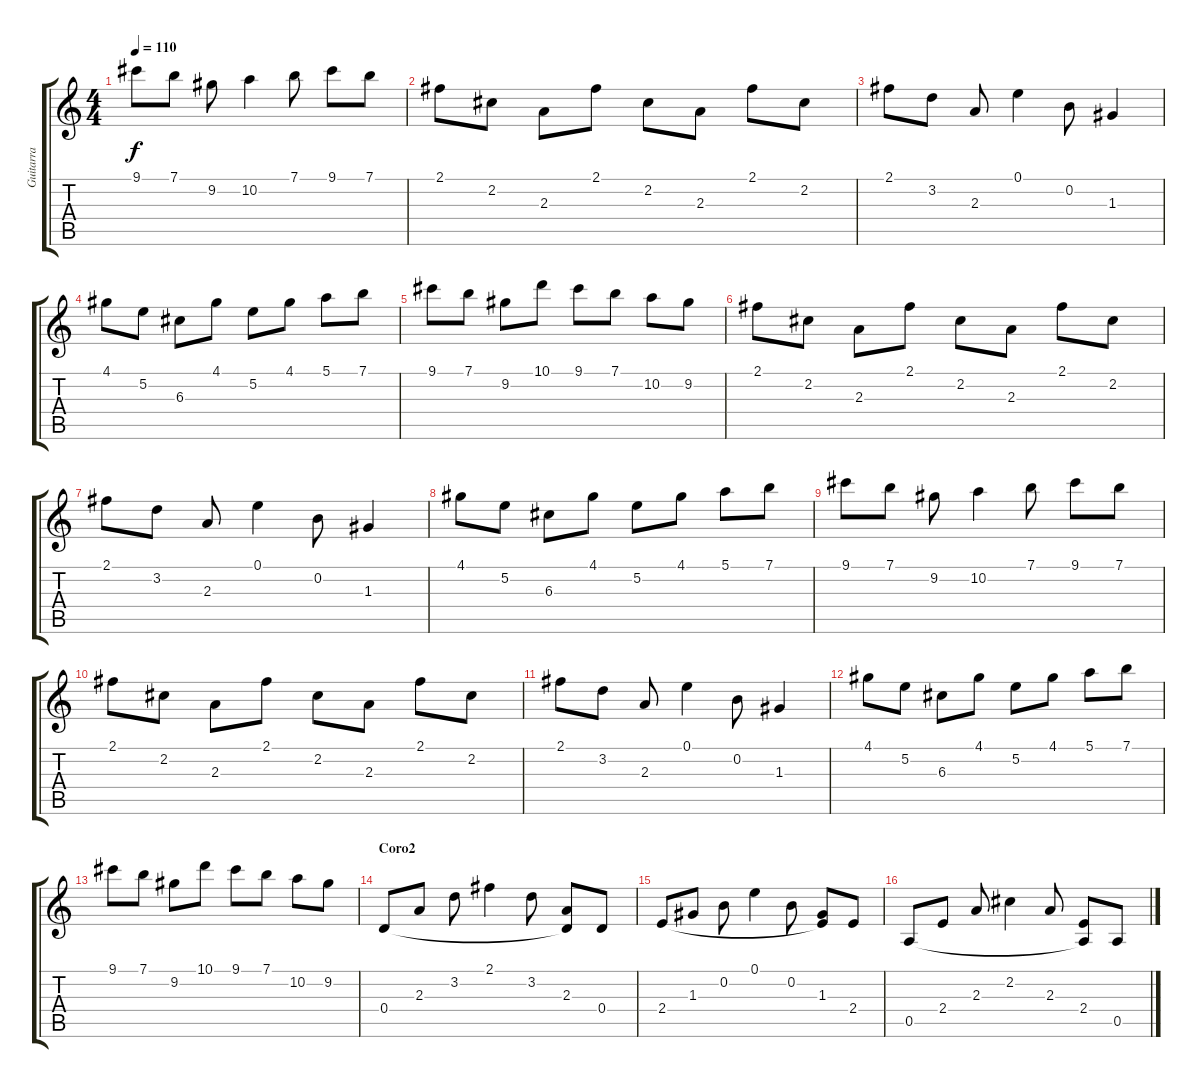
\track ("Guitarra" "Guitarra") {instrument acousticguitarsteel}
\staff {score tabs}
\tuning (E4 B3 G3 D3 A2 E2) {hide}
\ts (4 4)
\tempo 110
\clef g2
\ks c
9.1.8{dy f} 7.1.8 9.2.8 10.2.4 7.1.8 9.1.8 7.1.8 |
2.1.8 2.2.8 2.3.8 2.1.8 2.2.8 2.3.8 2.1.8 2.2.8 |
2.1.8 3.2.8 2.3.8 0.1.4 0.2.8 1.3.4 |
4.1.8 5.2.8 6.3.8 4.1.8 5.2.8 4.1.8 5.1.8 7.1.8 |
9.1.8 7.1.8 9.2.8 10.1.8 9.1.8 7.1.8 10.2.8 9.2.8 |
2.1.8 2.2.8 2.3.8 2.1.8 2.2.8 2.3.8 2.1.8 2.2.8 |
2.1.8 3.2.8 2.3.8 0.1.4 0.2.8 1.3.4 |
4.1.8 5.2.8 6.3.8 4.1.8 5.2.8 4.1.8 5.1.8 7.1.8 |
9.1.8 7.1.8 9.2.8 10.2.4 7.1.8 9.1.8 7.1.8 |
2.1.8 2.2.8 2.3.8 2.1.8 2.2.8 2.3.8 2.1.8 2.2.8 |
2.1.8 3.2.8 2.3.8 0.1.4 0.2.8 1.3.4 |
4.1.8 5.2.8 6.3.8 4.1.8 5.2.8 4.1.8 5.1.8 7.1.8 |
9.1.8 7.1.8 9.2.8 10.1.8 9.1.8 7.1.8 10.2.8 9.2.8 |
\section ("" "Coro2")
0.4.8 2.3.8 3.2.8 2.1.4 3.2.8 (2.3 0.4{t}).8 0.4.8 |
2.4.8 1.3.8 0.2.8 0.1.4 0.2.8 (1.3 2.4{t}).8 2.4.8 |
0.5.8 2.4.8 2.3.8 2.2.4 2.3.8 (2.4 0.5{t}).8 0.5.8
